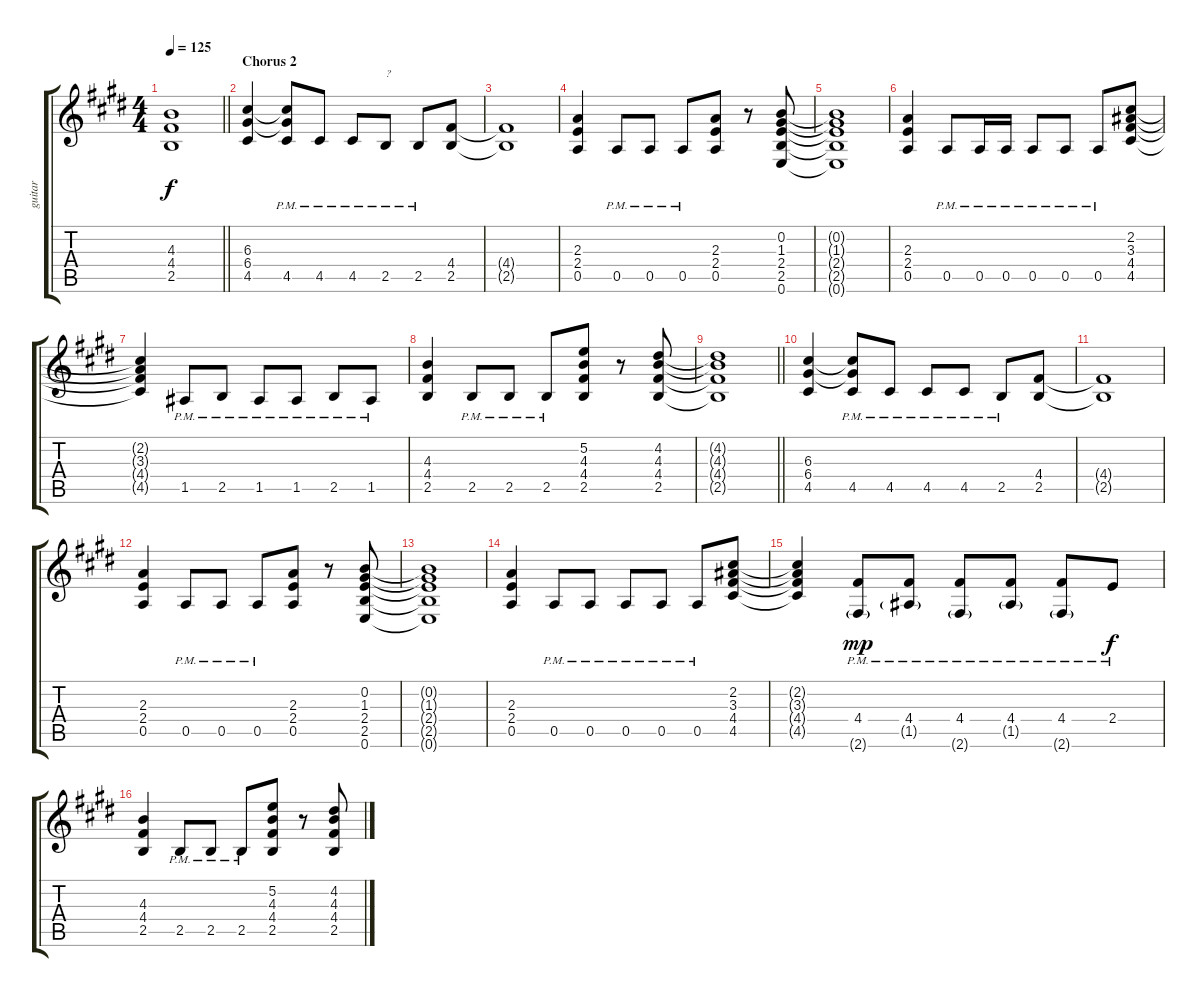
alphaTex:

\track ("guitar" "guitar") {instrument distortionguitar}
\staff {score tabs}
\tuning (E4 B3 G3 D3 A2 E2) {hide}
\ts (4 4)
\tempo 125
\clef g2
\barLineRight lightlight
\ks e
(4.3{t} 4.4{t} 2.5{t}).1{dy f} |
\section ("" "Chorus 2")
(6.3 6.4 4.5).4{instrument distortionguitar} (6.3{t} 6.4{t} 4.5{pm}).8 4.5{pm}.8 4.5{pm}.8 2.5{pm}.8{txt "?"} 2.5{pm}.8 (4.4 2.5).8 |
(4.4{t} 2.5{t}).1 |
(2.3 2.4 0.5).4 0.5{pm}.8 0.5{pm}.8 0.5{pm}.8 (2.3 2.4 0.5).8 r.8 (0.2 1.3 2.4 2.5 0.6).8 |
(0.2{t} 1.3{t} 2.4{t} 2.5{t} 0.6{t}).1 |
(2.3 2.4 0.5).4 0.5{pm}.8 0.5{pm}.16 0.5{pm}.16 0.5{pm}.8 0.5{pm}.8 0.5{pm}.8 (2.2 3.3 4.4 4.5).8 |
(2.2{t} 3.3{t} 4.4{t} 4.5{t}).4 1.5{pm}.8 2.5{pm}.8 1.5{pm}.8 1.5{pm}.8 2.5{pm}.8 1.5{pm}.8 |
(4.3 4.4 2.5).4 2.5{pm}.8 2.5{pm}.8 2.5{pm}.8 (5.2 4.3 4.4 2.5).8 r.8 (4.2 4.3 4.4 2.5).8 |
\barLineRight lightlight
(4.2{t} 4.3{t} 4.4{t} 2.5{t}).1 |
(6.3 6.4 4.5).4{instrument distortionguitar} (6.3{t} 6.4{t} 4.5{pm}).8 4.5{pm}.8 4.5{pm}.8 4.5{pm}.8 2.5{pm}.8 (4.4 2.5).8 |
(4.4{t} 2.5{t}).1 |
(2.3 2.4 0.5).4 0.5{pm}.8 0.5{pm}.8 0.5{pm}.8 (2.3 2.4 0.5).8 r.8 (0.2 1.3 2.4 2.5 0.6).8 |
(0.2{t} 1.3{t} 2.4{t} 2.5{t} 0.6{t}).1 |
(2.3 2.4 0.5).4 0.5{pm}.8 0.5{pm}.8 0.5{pm}.8 0.5{pm}.8 0.5{pm}.8 (2.2 3.3 4.4 4.5).8 |
(2.2{t} 3.3{t} 4.4{t} 4.5{t}).4 (4.4{pm} 2.6{g pm}).8{dy mp} (4.4{pm} 1.5{g pm}).8 (4.4{pm} 2.6{g pm}).8 (4.4{pm} 1.5{g pm}).8 (4.4{pm} 2.6{g pm}).8 2.4{pm}.8{dy f} |
(4.3 4.4 2.5).4 2.5{pm}.8 2.5{pm}.8 2.5{pm}.8 (5.2 4.3 4.4 2.5).8 r.8 (4.2 4.3 4.4 2.5).8
